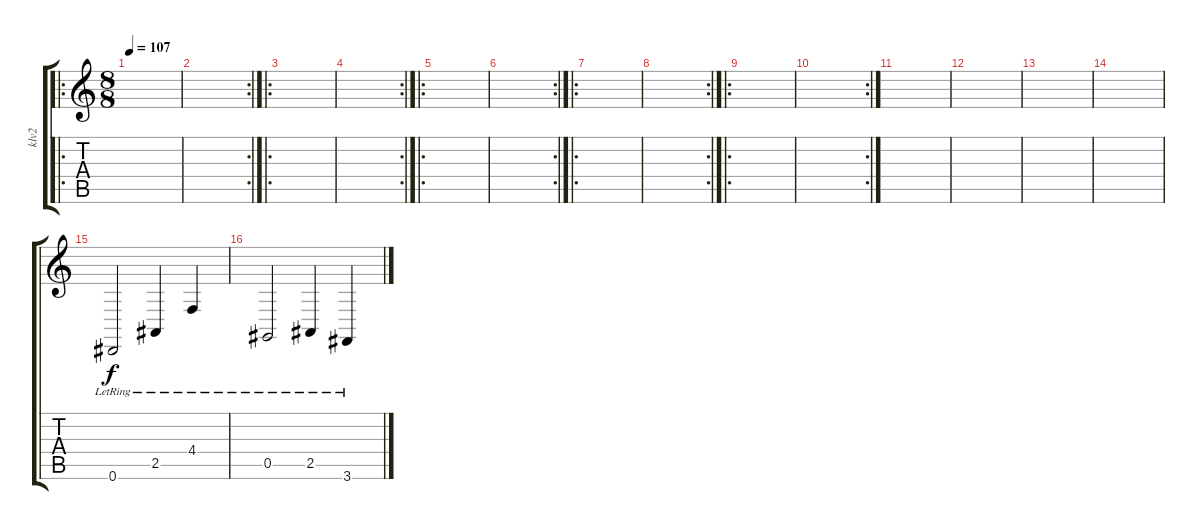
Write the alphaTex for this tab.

\track ("klv2" "klv2") {instrument drawbarorgan}
\staff {score tabs}
\tuning (Eb4 Bb3 Gb3 Db3 Ab2 Eb2) {hide}
\ro
\ts (8 8)
\tempo 107
\clef g2
\ks c
|
\rc 2
|
\ro
|
\rc 2
|
\ro
|
\rc 2
|
\ro
|
\rc 2
|
\ro
|
\rc 2
|
|
|
|
|
0.6{lr}.2 2.5{lr}.4 4.4{lr}.4 |
0.5{lr}.2 2.5{lr}.4 3.6{lr}.4
